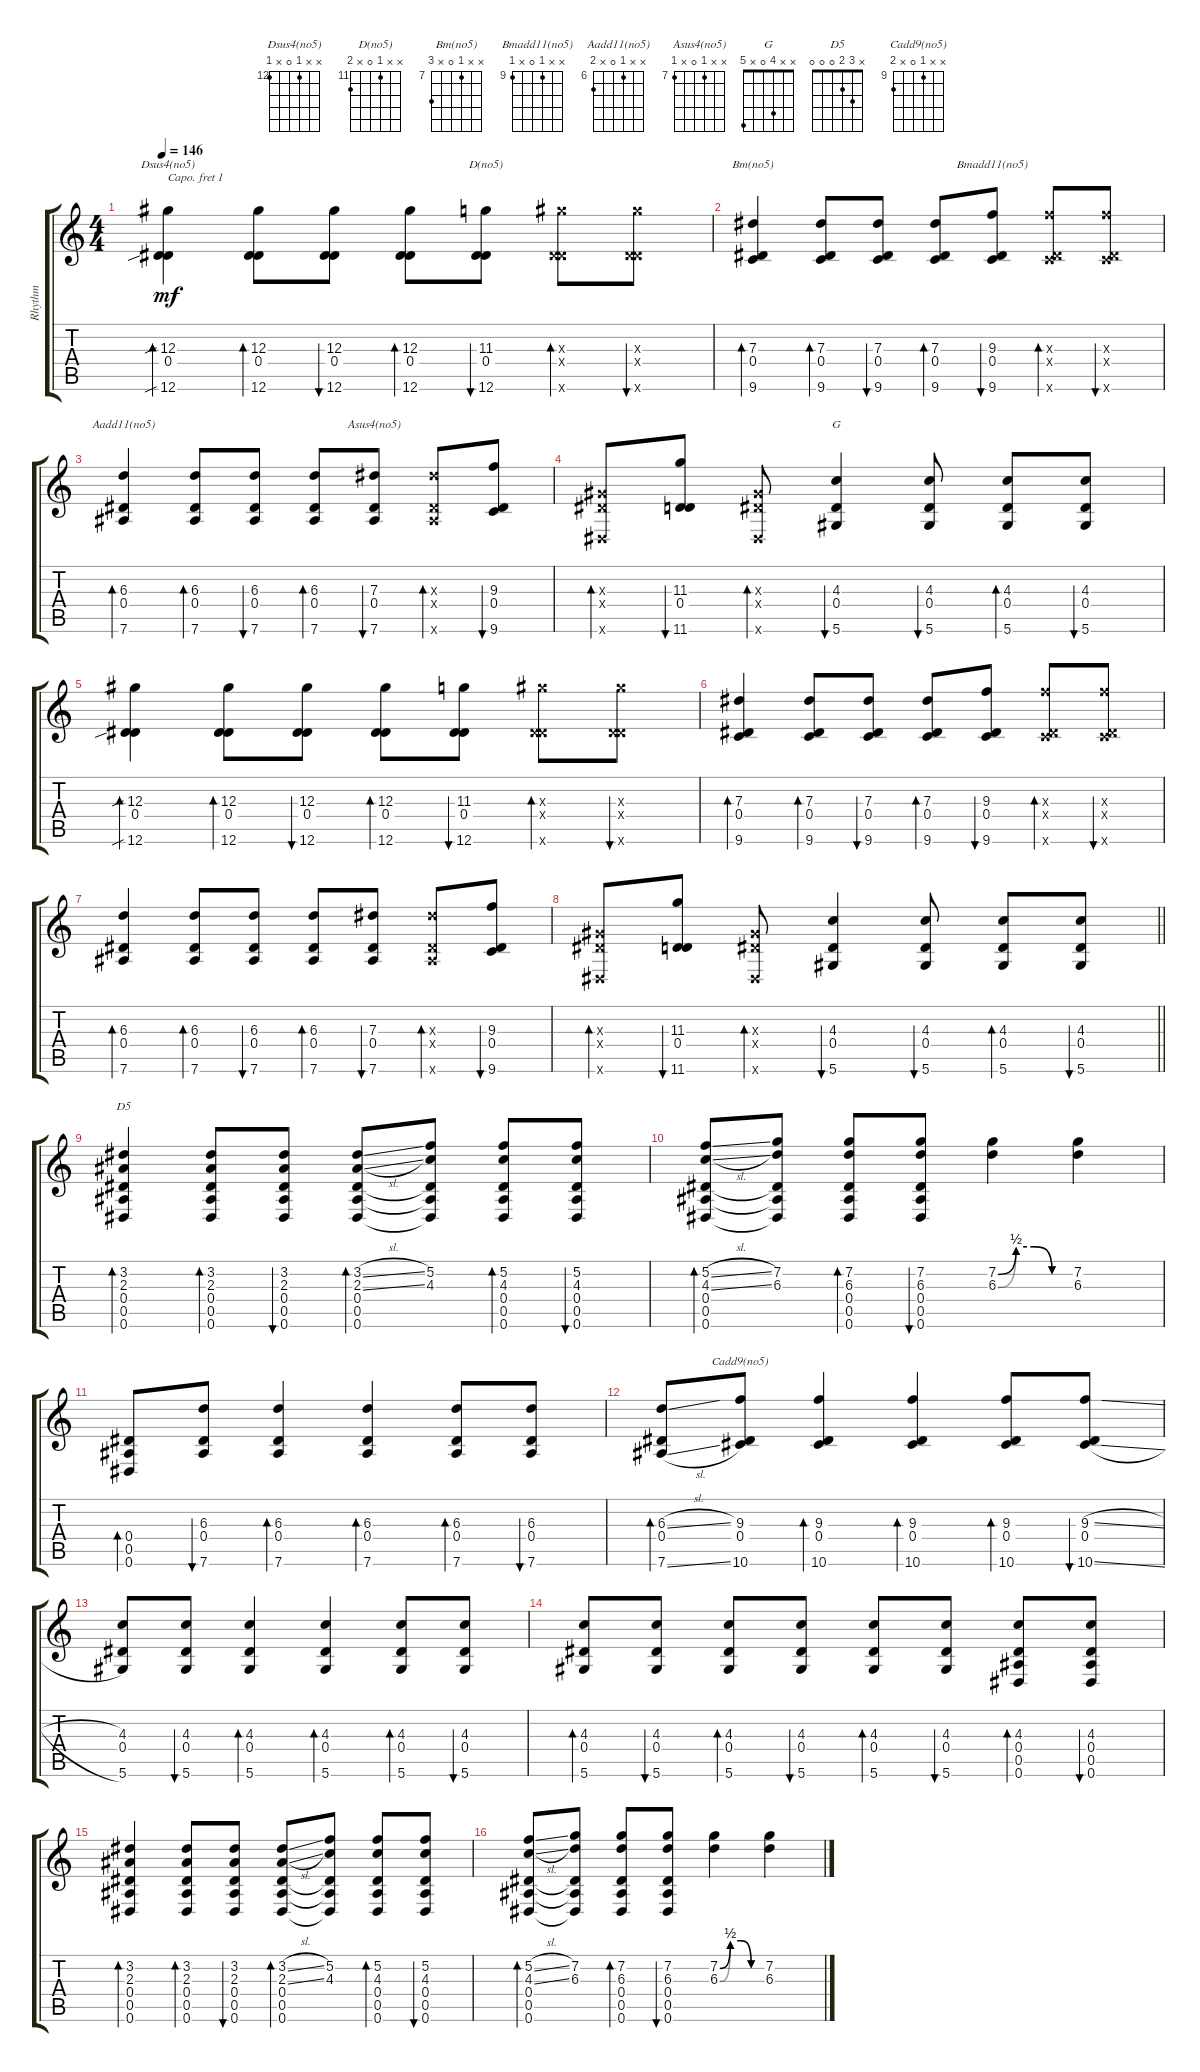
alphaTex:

\track ("Rhythm " "Rhythm ") {instrument electricguitarclean}
\staff {score tabs}
\capo 1
\tuning (E4 B3 G3 D3 A2 D2) {hide}
\chord ("Dsus4(no5)" x x 12 0 x 12) {firstfret 12}
\chord ("D(no5)" x x 11 0 x 12) {firstfret 11}
\chord ("Bm(no5)" x x 7 0 x 9) {firstfret 7}
\chord ("Bmadd11(no5)" x x 9 0 x 9) {firstfret 9}
\chord ("Aadd11(no5)" x x 6 0 x 7) {firstfret 6}
\chord ("Asus4(no5)" x x 7 0 x 7) {firstfret 7}
\chord ("G" x x 4 0 x 5)
\chord ("D5" x 3 2 0 0 0)
\chord ("Cadd9(no5)" x x 9 0 x 10) {firstfret 9}
\ts (4 4)
\tempo 146
\clef g2
\ks c
(12.3{sib} 0.4 12.6{sib}).4{bd 30 ch "Dsus4(no5)" dy mf} (12.3 0.4 12.6).8{bd 30} (12.3 0.4 12.6).8{bu 30} (12.3 0.4 12.6).8{bd 30} (11.3 0.4 12.6).8{bu 30 ch "D(no5)"} (12.3{x} 0.4{x} 12.6{x}).8{bd 30} (12.3{x} 0.4{x} 12.6{x}).8{bu 30} |
(7.3 0.4 9.6).4{bd 30 ch "Bm(no5)"} (7.3 0.4 9.6).8{bd 30} (7.3 0.4 9.6).8{bu 30} (7.3 0.4 9.6).8{bd 30} (9.3 0.4 9.6).8{bu 30 ch "Bmadd11(no5)"} (9.3{x} 0.4{x} 9.6{x}).8{bd 30} (9.3{x} 0.4{x} 9.6{x}).8{bu 30} |
(6.3 0.4 7.6).4{bd 30 ch "Aadd11(no5)"} (6.3 0.4 7.6).8{bd 30} (6.3 0.4 7.6).8{bu 30} (6.3 0.4 7.6).8{bd 30} (7.3 0.4 7.6).8{bu 30 ch "Asus4(no5)"} (7.3{x} 0.4{x} 7.6{x}).8{bd 30} (9.3 0.4 9.6).8{bu 30} |
(0.3{x} 0.4{x} 0.6{x}).8{bd 30} (11.3 0.4 11.6).8{bu 30} (0.3{x} 0.4{x} 0.6{x}).8{bd 30} (4.3 0.4 5.6).4{bu 30 ch "G"} (4.3 0.4 5.6).8{bu 30} (4.3 0.4 5.6).8{bd 30} (4.3 0.4 5.6).8{bu 30} |
(12.3{sib} 0.4 12.6{sib}).4{bd 30} (12.3 0.4 12.6).8{bd 30} (12.3 0.4 12.6).8{bu 30} (12.3 0.4 12.6).8{bd 30} (11.3 0.4 12.6).8{bu 30} (12.3{x} 0.4{x} 12.6{x}).8{bd 30} (12.3{x} 0.4{x} 12.6{x}).8{bu 30} |
(7.3 0.4 9.6).4{bd 30} (7.3 0.4 9.6).8{bd 30} (7.3 0.4 9.6).8{bu 30} (7.3 0.4 9.6).8{bd 30} (9.3 0.4 9.6).8{bu 30} (9.3{x} 0.4{x} 9.6{x}).8{bd 30} (9.3{x} 0.4{x} 9.6{x}).8{bu 30} |
(6.3 0.4 7.6).4{bd 30} (6.3 0.4 7.6).8{bd 30} (6.3 0.4 7.6).8{bu 30} (6.3 0.4 7.6).8{bd 30} (7.3 0.4 7.6).8{bu 30} (7.3{x} 0.4{x} 7.6{x}).8{bd 30} (9.3 0.4 9.6).8{bu 30} |
\barLineRight lightlight
(0.3{x} 0.4{x} 0.6{x}).8{bd 30} (11.3 0.4 11.6).8{bu 30} (0.3{x} 0.4{x} 0.6{x}).8{bd 30} (4.3 0.4 5.6).4{bu 30} (4.3 0.4 5.6).8{bu 30} (4.3 0.4 5.6).8{bd 30} (4.3 0.4 5.6).8{bu 30} |
(3.2 2.3 0.4 0.5 0.6).4{bd 30 ch "D5"} (3.2 2.3 0.4 0.5 0.6).8{bd 30} (3.2 2.3 0.4 0.5 0.6).8{bu 30} (3.2{sl} 2.3{sl} 0.4 0.5 0.6).8{bd 30} (5.2 4.3 0.4{t} 0.5{t} 0.6{t}).8 (5.2 4.3 0.4 0.5 0.6).8{bd 30} (5.2 4.3 0.4 0.5 0.6).8{bu 30} |
(5.2{sl} 4.3{sl} 0.4 0.5 0.6).8{bd 30} (7.2 6.3 0.4{t} 0.5{t} 0.6{t}).8 (7.2 6.3 0.4 0.5 0.6).8{bd 30} (7.2 6.3 0.4 0.5 0.6).8{bu 30} (7.2{be (custom 0 0 15 2 30 2 45 0 60 0)} 6.3{be (custom 0 0 15 2 30 2 45 0 60 0)}).4 (7.2 6.3).4 |
(0.4 0.5 0.6).8{bd 30} (6.3 0.4 7.6).8{bu 30} (6.3 0.4 7.6).4{bd 30} (6.3 0.4 7.6).4{bd 30} (6.3 0.4 7.6).8{bd 30} (6.3 0.4 7.6).8{bu 30} |
(6.3{sl} 0.4 7.6{sl}).8{bd 30} (9.3 0.4 10.6).8{ch "Cadd9(no5)"} (9.3 0.4 10.6).4{bd 30} (9.3 0.4 10.6).4{bd 30} (9.3 0.4 10.6).8{bd 30} (9.3{sl} 0.4 10.6{sl}).8{bu 30} |
(4.3 0.4 5.6).8 (4.3 0.4 5.6).8{bu 30} (4.3 0.4 5.6).4{bd 30} (4.3 0.4 5.6).4{bd 30} (4.3 0.4 5.6).8{bd 30} (4.3 0.4 5.6).8{bu 30} |
(4.3 0.4 5.6).8{bd 30} (4.3 0.4 5.6).8{bu 30} (4.3 0.4 5.6).8{bd 30} (4.3 0.4 5.6).8{bu 30} (4.3 0.4 5.6).8{bd 30} (4.3 0.4 5.6).8{bu 30} (4.3 0.4 0.5 0.6).8{bd 30} (4.3 0.4 0.5 0.6).8{bu 30} |
(3.2 2.3 0.4 0.5 0.6).4{bd 30} (3.2 2.3 0.4 0.5 0.6).8{bd 30} (3.2 2.3 0.4 0.5 0.6).8{bu 30} (3.2{sl} 2.3{sl} 0.4 0.5 0.6).8{bd 30} (5.2 4.3 0.4{t} 0.5{t} 0.6{t}).8 (5.2 4.3 0.4 0.5 0.6).8{bd 30} (5.2 4.3 0.4 0.5 0.6).8{bu 30} |
(5.2{sl} 4.3{sl} 0.4 0.5 0.6).8{bd 30} (7.2 6.3 0.4{t} 0.5{t} 0.6{t}).8 (7.2 6.3 0.4 0.5 0.6).8{bd 30} (7.2 6.3 0.4 0.5 0.6).8{bu 30} (7.2{be (custom 0 0 15 2 30 2 45 0 60 0)} 6.3{be (custom 0 0 15 2 30 2 45 0 60 0)}).4 (7.2 6.3).4
